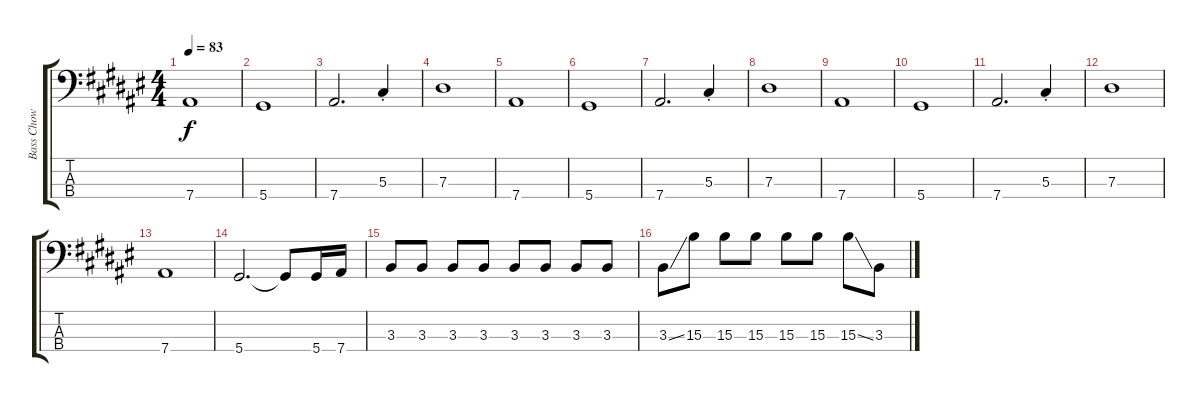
\track ("Bass Chow" "Bass Chow") {instrument electricbassfinger}
\staff {score tabs}
\tuning (Gb2 Db2 Ab1 Eb1) {hide}
\ts (4 4)
\tempo 83
\clef f4
\ks d#minor
7.4.1{dy f} |
5.4.1 |
7.4.2{d} 5.3{st}.4 |
7.3.1 |
7.4.1 |
5.4.1 |
7.4.2{d} 5.3{st}.4 |
7.3.1 |
7.4.1 |
5.4.1 |
7.4.2{d} 5.3{st}.4 |
7.3.1 |
7.4.1 |
5.4.2{d} 5.4{t}.8 5.4.16 7.4.16 |
3.3.8 3.3.8 3.3.8 3.3.8 3.3.8 3.3.8 3.3.8 3.3.8 |
3.3{ss}.8 15.3.8 15.3.8 15.3.8 15.3.8 15.3.8 15.3{ss}.8 3.3.8
